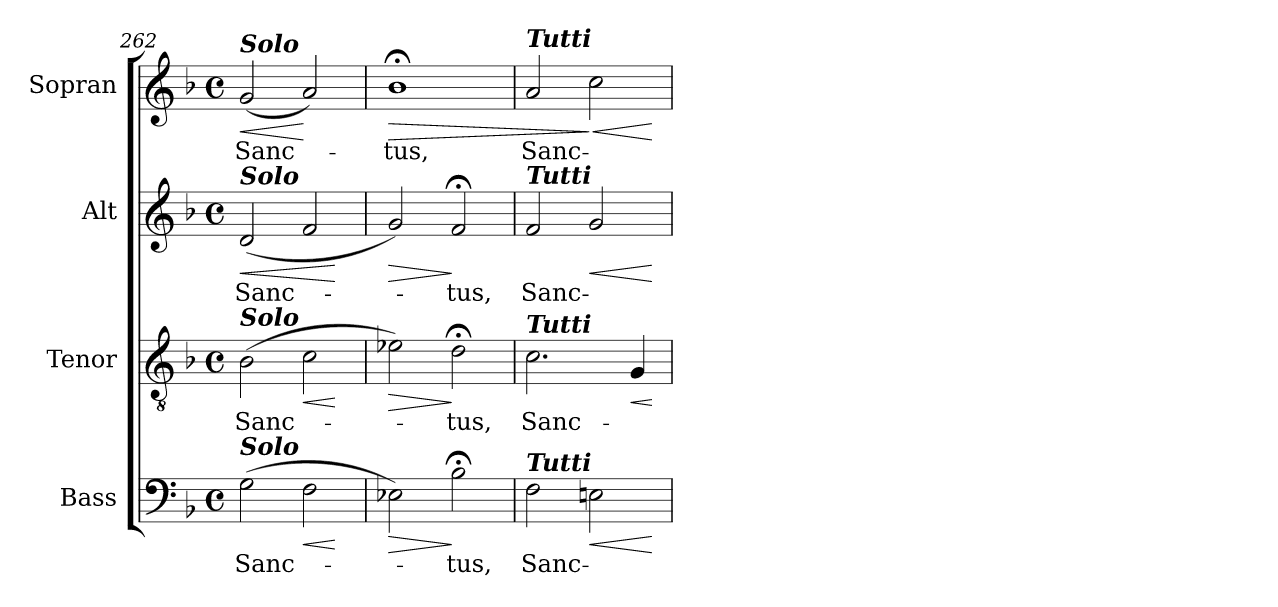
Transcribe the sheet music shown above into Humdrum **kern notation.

**kern	**text	**dynam	**kern	**text	**dynam	**kern	**text	**dynam	**kern	**text	**dynam
*part4	*part4	*part4	*part3	*part3	*part3	*part2	*part2	*part2	*part1	*part1	*part1
*staff4	*staff4	*staff4	*staff3	*staff3	*staff3	*staff2	*staff2	*staff2	*staff1	*staff1	*staff1
*I"Bass	*	*	*I"Tenor	*	*	*I"Alt	*	*	*I"Sopran	*	*
*I'B.	*	*	*I'T.	*	*	*I'A.	*	*	*I'S.	*	*
*clefF4	*	*	*clefGv2	*	*	*clefG2	*	*	*clefG2	*	*
*k[b-]	*	*	*k[b-]	*	*	*k[b-]	*	*	*k[b-]	*	*
*F:	*	*	*F:	*	*	*F:	*	*	*F:	*	*
*M4/4	*	*	*M4/4	*	*	*M4/4	*	*	*M4/4	*	*
*met(c)	*	*	*met(c)	*	*	*met(c)	*	*	*met(c)	*	*
=262	=262	=262	=262	=262	=262	=262	=262	=262	=262	=262	=262
!	!	!	!	!	!	!	!	!	!LO:TX:a:Bi:t=Solo	!	!
!	!	!	!	!	!	!LO:TX:a:Bi:t=Solo	!	!	!	!	!
!	!	!	!LO:TX:a:Bi:t=Solo	!	!	!	!	!	!	!	!
!LO:TX:a:Bi:t=Solo	!	!	!	!	!	!	!	!	!	!	!
!	!LO:LY:b	!	!	!LO:LY:b	!	!	!LO:LY:b	!LO:HP:b	!	!LO:LY:b	!LO:HP:b
(>2G\	Sanc-	.	(>2B-\	Sanc-	.	(<2d/	Sanc-	<	(<2g/	Sanc-	<
!	!	!LO:HP:b	!	!	!LO:HP:b	!	!	!	!	!	!
2F\	.	<	2c\	.	<	2f/	.	.	2a/)	.	[
.	.	[	.	.	[	.	.	[	.	.	.
=263	=263	=263	=263	=263	=263	=263	=263	=263	=263	=263	=263
!	!	!LO:HP:b	!	!	!LO:HP:b	!	!	!LO:HP:b	!	!LO:LY:b	!LO:HP:b
2E-X\)	.	>	2e-X\)	.	>	2g/)	.	>	1b-;<	-tus,	>
!	!LO:LY:b	!	!	!LO:LY:b	!	!	!LO:LY:b	!	!	!	!
2B-;<\	-tus,	]	2d;<\	-tus,	]	2f;</	-tus,	]	.	.	.
=264	=264	=264	=264	=264	=264	=264	=264	=264	=264	=264	=264
!	!	!	!	!	!	!	!	!	!LO:TX:a:Bi:t=Tutti	!	!
!	!	!	!	!	!	!LO:TX:a:Bi:t=Tutti	!	!	!	!	!
!	!	!	!LO:TX:a:Bi:t=Tutti	!	!	!	!	!	!	!	!
!LO:TX:a:Bi:t=Tutti	!	!	!	!	!	!	!	!	!	!	!
!	!LO:LY:b	!	!	!LO:LY:b	!	!	!LO:LY:b	!	!	!LO:LY:b	!
2F\	Sanc-	.	2.c\	Sanc-	.	2f/	Sanc-	.	2a/	Sanc-	.
!	!	!LO:HP:b	!	!	!	!	!	!LO:HP:b	!	!	!LO:HP:n=1:b
2En\	.	<	.	.	.	2g/	.	<	2cc\	.	] <
!	!	!	!	!	!LO:HP:b	!	!	!	!	!	!
.	.	.	4G/	.	<	.	.	.	.	.	.
.	.	[	.	.	[	.	.	[	.	.	[
=	=	=	=	=	=	=	=	=	=	=	=
*-	*-	*-	*-	*-	*-	*-	*-	*-	*-	*-	*-
